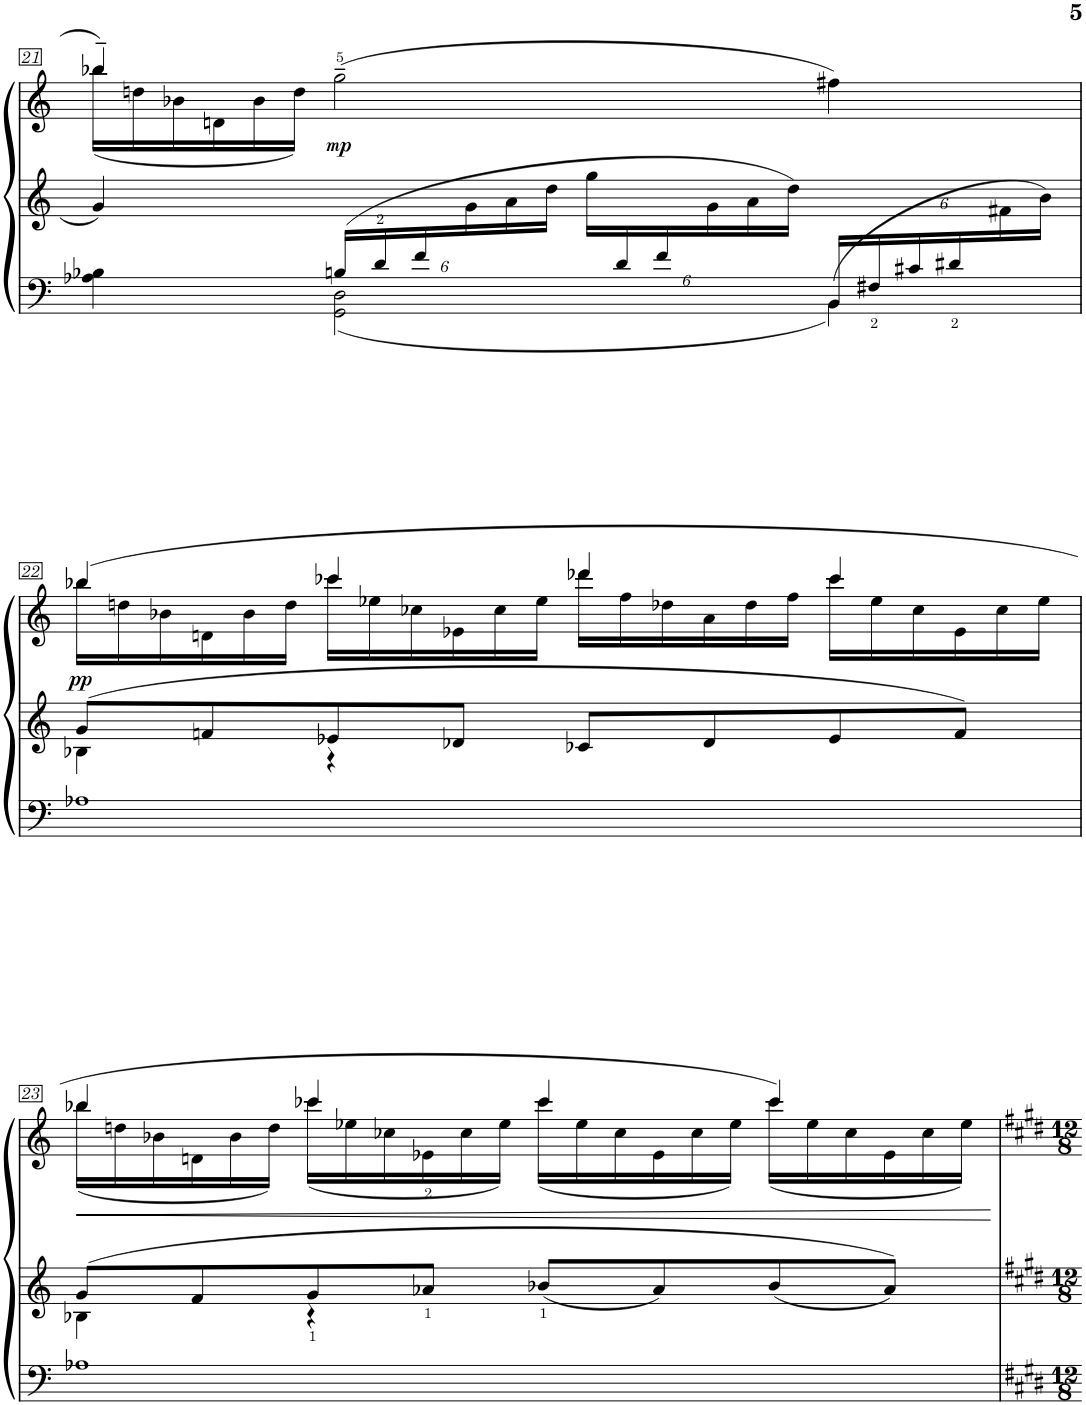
**kern	**kern	**kern	**dynam
*part1	*part1	*part1	*part1
*staff3	*staff2	*staff1	*staff1/2/3
*I"Piano	*	*	*
*I'Pno.	*	*	*
!!LO:PB:g=z
*clefF4	*clefG2	*clefG2	*
*k[]	*k[]	*k[]	*
*M4/4	*M4/4	*M4/4	*
=21	=21	=21	=21
*^	*^	*^	*
4ryy	4A-X\ 4B-X\	4.ryy	4g/	4bb-X~/	(24bb-X\LL	.
.	.	.	.	.	24ddn\	.
.	.	.	.	.	24b-X\	.
.	.	.	.	.	24dn\	.
.	.	.	.	.	24b-\	.
.	.	.	.	.	24dd\JJ)	.
*Xbrackettup	*	*	*	*	*	*
!	!	!	!	!	!	!LO:DY:b
24Bn/LL	2GG\ 2D\	.	4ryy	(2gg~\	2.ryy	mp
24d/	.	.	.	.	.	.
24f/	.	.	.	.	.	.
6ryy	.	24g\	.	.	.	.
.	.	24a\	.	.	.	.
.	.	24dd\JJ	.	.	.	.
*	*	*Xbrackettup	*	*	*	*
.	.	24gg\LL	2ryy	.	.	.
24d/	.	12ryy	.	.	.	.
24f/	.	.	.	.	.	.
8ryy	.	24g\	.	.	.	.
.	.	24a\	.	.	.	.
.	.	24dd\JJ	.	.	.	.
24BB/LL	4BB\	6ryy	.	4ff#X\)	.	.
24F#X</	.	.	.	.	.	.
24c#X/	.	.	.	.	.	.
24d#X</	.	.	.	.	.	.
12ryy	.	24f#X\	.	.	.	.
.	.	24b\JJ	.	.	.	.
*v	*v	*	*	*	*	*
!!LO:LB:g=z	!!
=22	=22	=22	=22	=22	=22
!	!	!	!	!	!LO:DY:b
1A-X	8g/L	4B-X\	(4bb-X/	24bb-X\LL	pp
.	.	.	.	24ddn\	.
.	.	.	.	24b-X\	.
.	8fn/	.	.	24dn\	.
.	.	.	.	24b-\	.
.	.	.	.	24dd\JJ	.
.	8e-X/	4r	4ccc-X/	24ccc-X\LL	.
.	.	.	.	24ee-X\	.
.	.	.	.	24cc-X\	.
.	8d-X/J	.	.	24e-X\	.
.	.	.	.	24cc-\	.
.	.	.	.	24ee-\JJ	.
.	8c-X/L	2ryy	4ddd-X/	24ddd-X\LL	.
.	.	.	.	24ff\	.
.	.	.	.	24dd-X\	.
.	8d-/	.	.	24a\	.
.	.	.	.	24dd-\	.
.	.	.	.	24ff\JJ	.
.	8e-/	.	4ccc-/	24ccc-\LL	.
.	.	.	.	24ee-\	.
.	.	.	.	24cc-\	.
.	8f/J	.	.	24e-\	.
.	.	.	.	24cc-\	.
.	.	.	.	24ee-\JJ	.
!!LO:LB:g=z	!!
=23	=23	=23	=23	=23	=23
1A-X	8g/L	4B-X\	4bb-X/	(24bb-X\LL	.
.	.	.	.	24ddn\	.
.	.	.	.	24b-X\	.
.	8f/	.	.	24dn\	.
.	.	.	.	24b-\	.
.	.	.	.	24dd\JJ)	.
.	8g</	4r	4ccc-X/	(24ccc-X\LL	.
.	.	.	.	24ee-X\	.
.	.	.	.	24cc-X\	.
.	8a-X</J	.	.	24e-X\	.
.	.	.	.	24cc-\	.
.	.	.	.	24ee-\JJ)	.
.	8b-X</L	2ryy	4ccc-X/	(24ccc-X\LL	.
.	.	.	.	24ee-\	.
.	.	.	.	24cc-X\	.
.	8a-/	.	.	24e-\	.
.	.	.	.	24cc-X\	.
.	.	.	.	24ee-\JJ)	.
.	8b-/	.	4ccc-/)	(24ccc-\LL	.
.	.	.	.	24ee-\	.
.	.	.	.	24cc-\	.
.	8a-/J	.	.	24e-\	.
.	.	.	.	24cc-\	.
.	.	.	.	24ee-\JJ)	.
*	*v	*v	*	*	*
*	*	*v	*v	*
=	=	=	=
*-	*-	*-	*-
